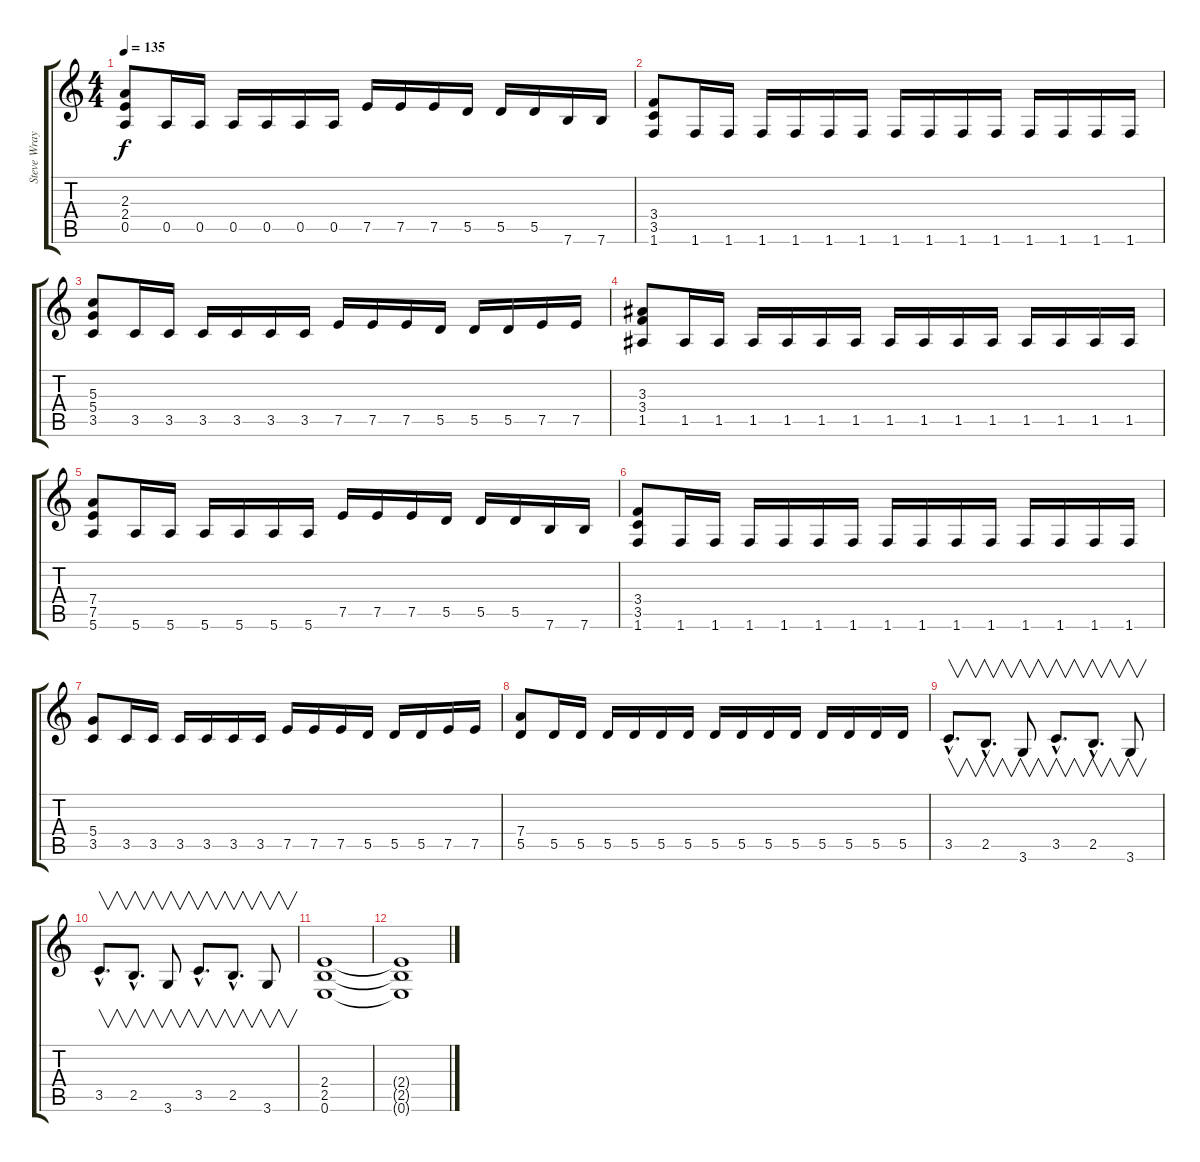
\track ("Steve Wray" "Steve Wray") {instrument overdrivenguitar}
\staff {score tabs}
\tuning (E4 B3 G3 D3 A2 E2) {hide}
\ts (4 4)
\tempo 135
\clef g2
\ks c
(2.3 2.4 0.5).8{dy f} 0.5.16 0.5.16 0.5.16 0.5.16 0.5.16 0.5.16 7.5.16 7.5.16 7.5.16 5.5.16 5.5.16 5.5.16 7.6.16 7.6.16 |
(3.4 3.5 1.6).8 1.6.16 1.6.16 1.6.16 1.6.16 1.6.16 1.6.16 1.6.16 1.6.16 1.6.16 1.6.16 1.6.16 1.6.16 1.6.16 1.6.16 |
(5.3 5.4 3.5).8 3.5.16 3.5.16 3.5.16 3.5.16 3.5.16 3.5.16 7.5.16 7.5.16 7.5.16 5.5.16 5.5.16 5.5.16 7.5.16 7.5.16 |
(3.3 3.4 1.5).8 1.5.16 1.5.16 1.5.16 1.5.16 1.5.16 1.5.16 1.5.16 1.5.16 1.5.16 1.5.16 1.5.16 1.5.16 1.5.16 1.5.16 |
(7.4 7.5 5.6).8 5.6.16 5.6.16 5.6.16 5.6.16 5.6.16 5.6.16 7.5.16 7.5.16 7.5.16 5.5.16 5.5.16 5.5.16 7.6.16 7.6.16 |
(3.4 3.5 1.6).8 1.6.16 1.6.16 1.6.16 1.6.16 1.6.16 1.6.16 1.6.16 1.6.16 1.6.16 1.6.16 1.6.16 1.6.16 1.6.16 1.6.16 |
(5.4 3.5).8 3.5.16 3.5.16 3.5.16 3.5.16 3.5.16 3.5.16 7.5.16 7.5.16 7.5.16 5.5.16 5.5.16 5.5.16 7.5.16 7.5.16 |
(7.4 5.5).8 5.5.16 5.5.16 5.5.16 5.5.16 5.5.16 5.5.16 5.5.16 5.5.16 5.5.16 5.5.16 5.5.16 5.5.16 5.5.16 5.5.16 |
3.5{hac}.8{v d} 2.5{hac}.8{v d} 3.6.8{v} 3.5{hac}.8{v d} 2.5{hac}.8{v d} 3.6.8{v} |
3.5{hac}.8{v d} 2.5{hac}.8{v d} 3.6.8{v} 3.5{hac}.8{v d} 2.5{hac}.8{v d} 3.6.8{v} |
(2.4 2.5 0.6).1 |
(2.4{t} 2.5{t} 0.6{t}).1
